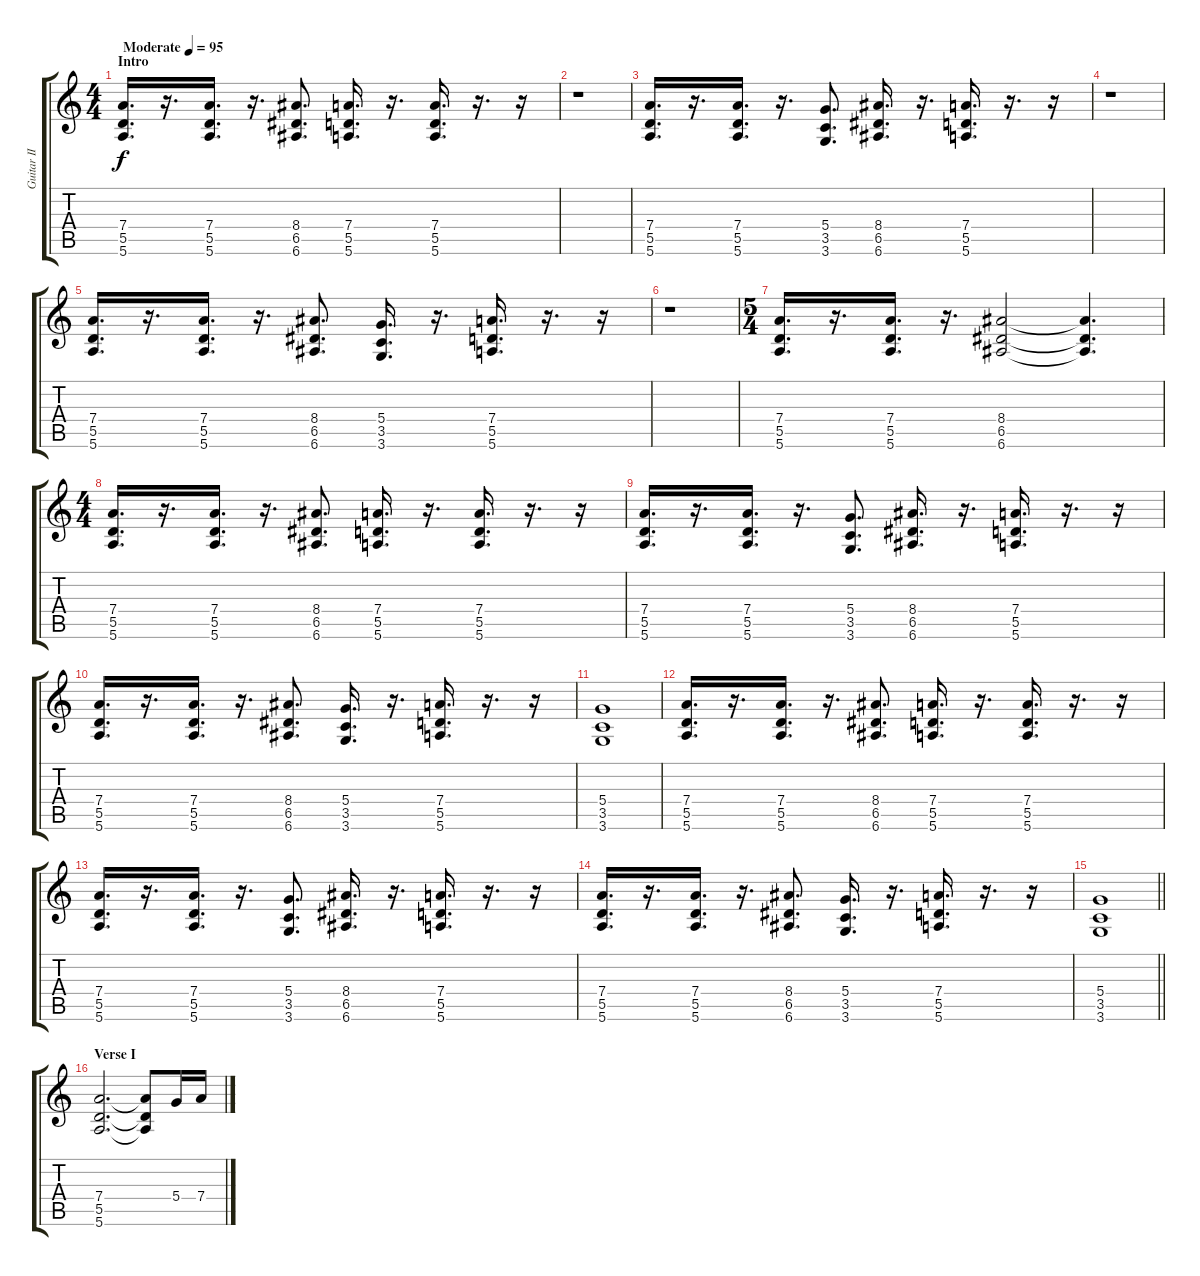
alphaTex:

\track ("Guitar II" "Guitar II") {instrument overdrivenguitar}
\staff {score tabs}
\tuning (E4 B3 G3 D3 A2 E2) {hide}
\ts (4 4)
\section ("" "Intro")
\tempo (95 "Moderate")
\clef g2
\ks c
(7.4 5.5 5.6).16{d dy f instrument overdrivenguitar} r.16{d} (7.4 5.5 5.6).16{d} r.16{d} (8.4 6.5 6.6).8{d} (7.4 5.5 5.6).16{d} r.16{d} (7.4 5.5 5.6).16{d} r.16{d} r.16 |
r.1 |
(7.4 5.5 5.6).16{d} r.16{d} (7.4 5.5 5.6).16{d} r.16{d} (5.4 3.5 3.6).8{d} (8.4 6.5 6.6).16{d} r.16{d} (7.4 5.5 5.6).16{d} r.16{d} r.16 |
r.1 |
(7.4 5.5 5.6).16{d} r.16{d} (7.4 5.5 5.6).16{d} r.16{d} (8.4 6.5 6.6).8{d} (5.4 3.5 3.6).16{d} r.16{d} (7.4 5.5 5.6).16{d} r.16{d} r.16 |
r.1 |
\ts (5 4)
(7.4 5.5 5.6).16{d} r.16{d} (7.4 5.5 5.6).16{d} r.16{d} (8.4 6.5 6.6).2 (8.4{t} 6.5{t} 6.6{t}).4{d} |
\ts (4 4)
(7.4 5.5 5.6).16{d} r.16{d} (7.4 5.5 5.6).16{d} r.16{d} (8.4 6.5 6.6).8{d} (7.4 5.5 5.6).16{d} r.16{d} (7.4 5.5 5.6).16{d} r.16{d} r.16 |
(7.4 5.5 5.6).16{d} r.16{d} (7.4 5.5 5.6).16{d} r.16{d} (5.4 3.5 3.6).8{d} (8.4 6.5 6.6).16{d} r.16{d} (7.4 5.5 5.6).16{d} r.16{d} r.16 |
(7.4 5.5 5.6).16{d} r.16{d} (7.4 5.5 5.6).16{d} r.16{d} (8.4 6.5 6.6).8{d} (5.4 3.5 3.6).16{d} r.16{d} (7.4 5.5 5.6).16{d} r.16{d} r.16 |
(5.4 3.5 3.6).1 |
(7.4 5.5 5.6).16{d} r.16{d} (7.4 5.5 5.6).16{d} r.16{d} (8.4 6.5 6.6).8{d} (7.4 5.5 5.6).16{d} r.16{d} (7.4 5.5 5.6).16{d} r.16{d} r.16 |
(7.4 5.5 5.6).16{d} r.16{d} (7.4 5.5 5.6).16{d} r.16{d} (5.4 3.5 3.6).8{d} (8.4 6.5 6.6).16{d} r.16{d} (7.4 5.5 5.6).16{d} r.16{d} r.16 |
(7.4 5.5 5.6).16{d} r.16{d} (7.4 5.5 5.6).16{d} r.16{d} (8.4 6.5 6.6).8{d} (5.4 3.5 3.6).16{d} r.16{d} (7.4 5.5 5.6).16{d} r.16{d} r.16 |
\barLineRight lightlight
(5.4 3.5 3.6).1 |
\section ("" "Verse I")
(7.4 5.5 5.6).2{d} (7.4{t} 5.5{t} 5.6{t}).8 5.4.16 7.4.16
